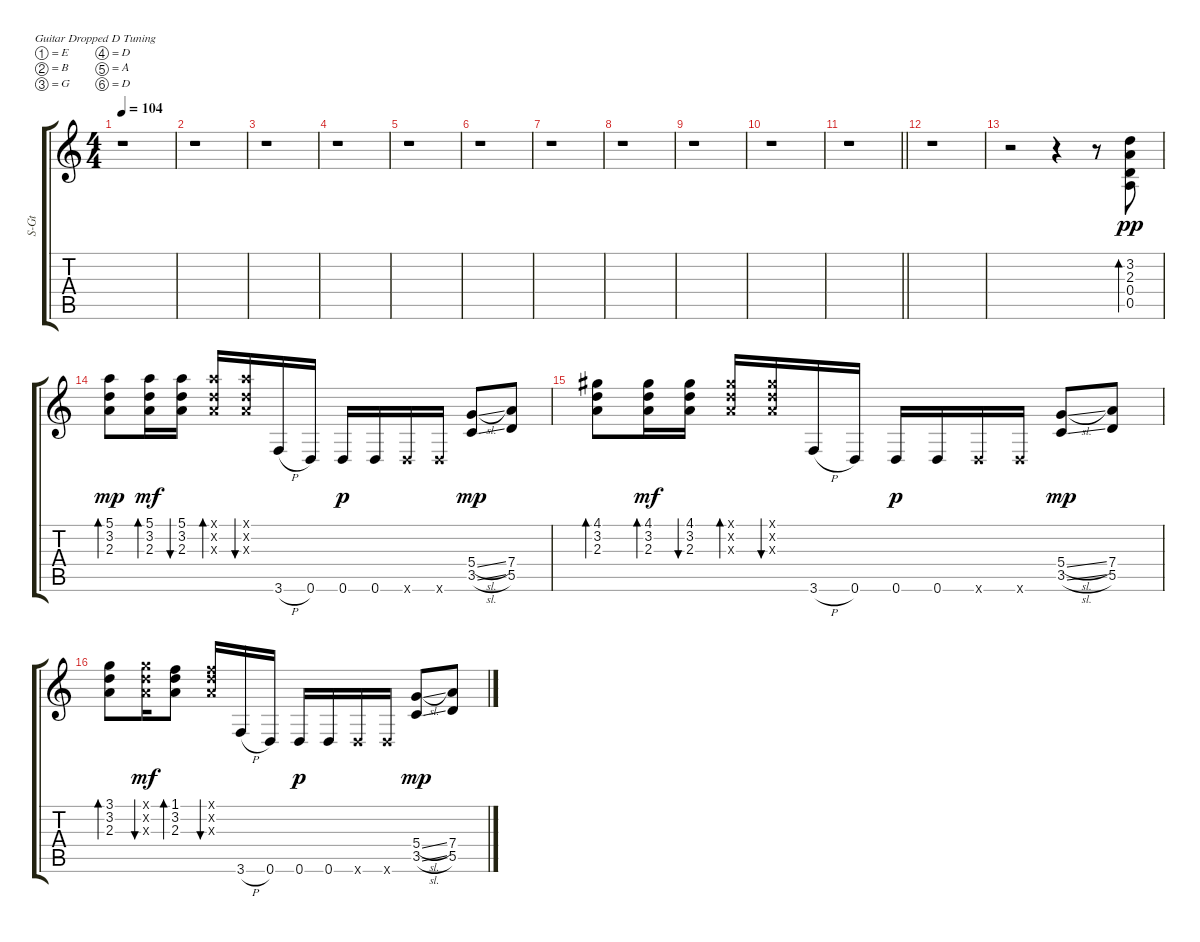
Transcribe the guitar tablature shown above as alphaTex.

\defaultSystemsLayout 4
\bracketExtendMode groupsimilarinstruments
\otherSystemsTrackNameOrientation horizontal
\track ("Mikael Äkerfeldt (Clean)" "S-Gt") {instrument acousticguitarsteel}
\staff {score tabs}
\tuning (E4 B3 G3 D3 A2 D2)
\ts (4 4)
\tempo 104
\clef g2
\ks c
r.1{dy pp beam Down} |
r.1{beam Down} |
r.1{beam Down} |
r.1{beam Down} |
r.1{beam Down} |
r.1{beam Down} |
r.1{beam Down} |
r.1{beam Down} |
r.1{beam Down} |
r.1{beam Down} |
\barLineRight lightlight
r.1{beam Down} |
r.1{beam Down} |
r.2{beam Down} r.4{beam Down} r.8{beam Down} (0.4 2.3 3.2 0.5).8{bd 119 beam Up} |
(2.3 3.2 5.1).8{bd 60 dy mp beam Down} (2.3 3.2 5.1).16{bd 60 dy mf beam Down} (2.3 3.2 5.1).16{bu 60 beam Down} (2.3{x} 3.2{x} 5.1{x}).16{bd 60 beam Up} (2.3{x} 3.2{x} 5.1{x}).16{bu 60 beam Up} 3.6{h}.16{beam Up} 0.6.16{beam Up} 0.6.16{dy p beam Up} 0.6.16{beam Up} 0.6{x}.16{beam Up} 0.6{x}.16{beam Up} (3.5{sl} 5.4{sl}).8{dy mp beam Up} (5.5 7.4).8{beam Up} |
(2.3 3.2 4.1{acc #}).8{bd 60 beam Down} (2.3 3.2 4.1{acc #}).16{bd 60 dy mf beam Down} (2.3 3.2 4.1{acc #}).16{bu 60 beam Down} (2.3{x} 3.2{x} 4.1{x acc #}).16{bd 60 beam Up} (2.3{x} 3.2{x} 4.1{x acc #}).16{bu 60 beam Up} 3.6{h}.16{beam Up} 0.6.16{beam Up} 0.6.16{dy p beam Up} 0.6.16{beam Up} 0.6{x}.16{beam Up} 0.6{x}.16{beam Up} (3.5{sl} 5.4{sl}).8{dy mp beam Up} (5.5 7.4).8{beam Up} |
(2.3 3.2 3.1).8{bd 60 beam Down} (2.3{x} 3.2{x} 3.1{x}).16{bu 60 dy mf beam Down} (2.3 3.2 1.1).8{bd 59 beam Down} (2.3{x} 3.2{x} 1.1{x}).16{bu 60 beam Up} 3.6{h}.16{beam Up} 0.6.16{beam Up} 0.6.16{dy p beam Up} 0.6.16{beam Up} 0.6{x}.16{beam Up} 0.6{x}.16{beam Up} (3.5{sl} 5.4{sl}).8{dy mp beam Up} (5.5 7.4).8{beam Up}
